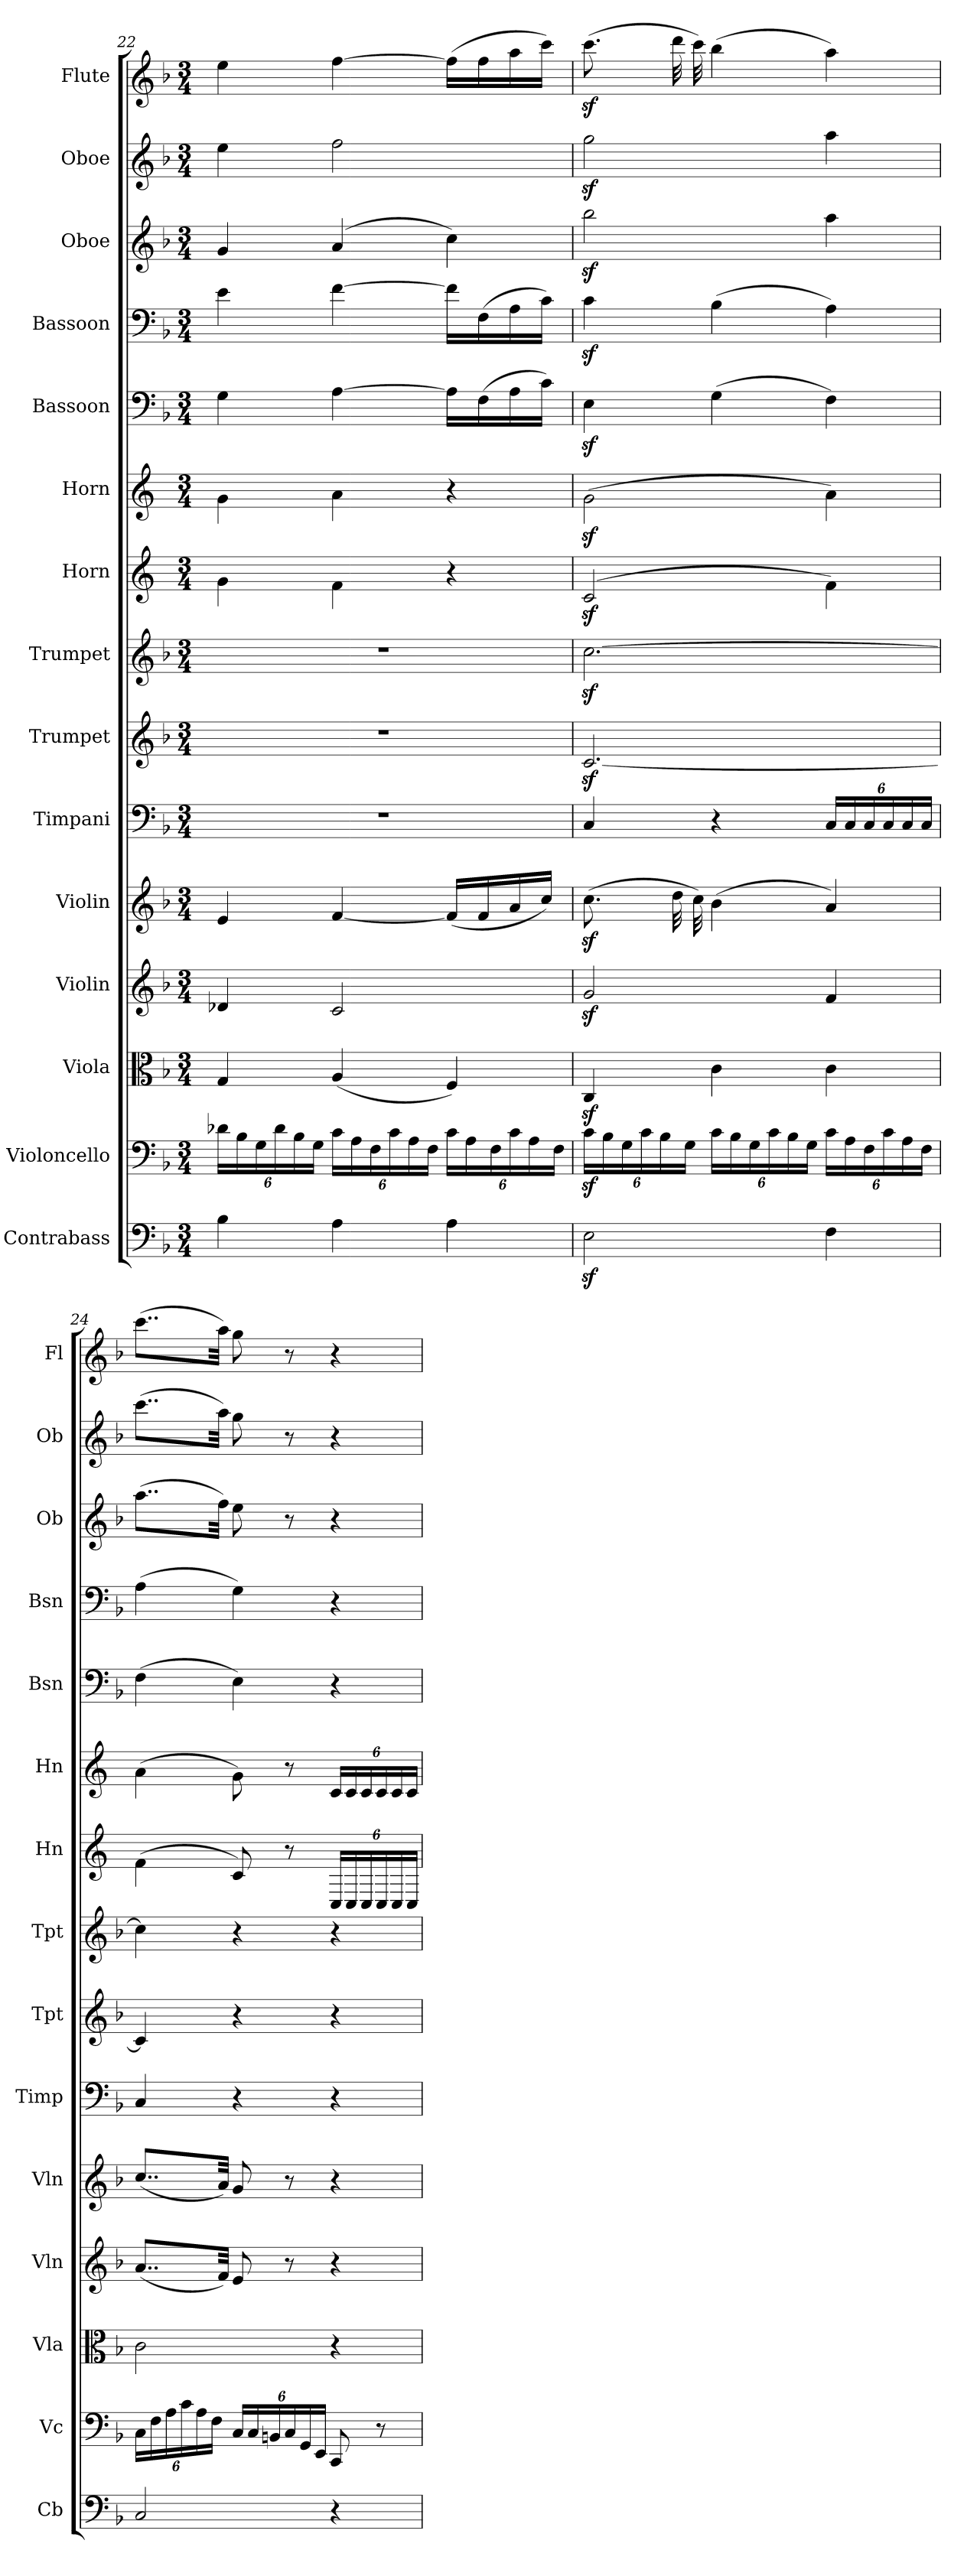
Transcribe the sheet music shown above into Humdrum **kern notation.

**kern	**kern	**kern	**kern	**kern	**kern	**kern	**kern	**kern	**kern	**kern	**kern	**kern	**kern	**kern
*part15	*part14	*part13	*part12	*part11	*part10	*part9	*part8	*part7	*part6	*part5	*part4	*part3	*part2	*part1
*staff15	*staff14	*staff13	*staff12	*staff11	*staff10	*staff9	*staff8	*staff7	*staff6	*staff5	*staff4	*staff3	*staff2	*staff1
*I"Contrabass	*I"Violoncello	*I"Viola	*I"Violin	*I"Violin	*I"Timpani	*I"Trumpet	*I"Trumpet	*I"Horn	*I"Horn	*I"Bassoon	*I"Bassoon	*I"Oboe	*I"Oboe	*I"Flute
*I'Cb	*I'Vc	*I'Vla	*I'Vln	*I'Vln	*I'Timp	*I'Tpt	*I'Tpt	*I'Hn	*I'Hn	*I'Bsn	*I'Bsn	*I'Ob	*I'Ob	*I'Fl
*clefF4	*clefF4	*clefC3	*clefG2	*clefG2	*clefF4	*clefG2	*clefG2	*clefG2	*clefG2	*clefF4	*clefF4	*clefG2	*clefG2	*clefG2
*k[b-]	*k[b-]	*k[b-]	*k[b-]	*k[b-]	*k[b-]	*k[b-]	*k[b-]	*k[]	*k[]	*k[b-]	*k[b-]	*k[b-]	*k[b-]	*k[b-]
*M3/4	*M3/4	*M3/4	*M3/4	*M3/4	*M3/4	*M3/4	*M3/4	*M3/4	*M3/4	*M3/4	*M3/4	*M3/4	*M3/4	*M3/4
=22	=22	=22	=22	=22	=22	=22	=22	=22	=22	=22	=22	=22	=22	=22
4B-\	24d-X\LL	4G/	4d-X/	4e/	2.r	2.r	2.r	4g\	4g\	4G\	4e\	4g/	4ee\	4ee\
.	24B-\	.	.	.	.	.	.	.	.	.	.	.	.	.
.	24G\	.	.	.	.	.	.	.	.	.	.	.	.	.
.	24d-\	.	.	.	.	.	.	.	.	.	.	.	.	.
.	24B-\	.	.	.	.	.	.	.	.	.	.	.	.	.
.	24G\JJ	.	.	.	.	.	.	.	.	.	.	.	.	.
4A\	24c\LL	(4A/	2c/	[4f/	.	.	.	4f\	4a\	[4A\	[4f\	(4a/	2ff\	[4ff\
.	24A\	.	.	.	.	.	.	.	.	.	.	.	.	.
.	24F\	.	.	.	.	.	.	.	.	.	.	.	.	.
.	24c\	.	.	.	.	.	.	.	.	.	.	.	.	.
.	24A\	.	.	.	.	.	.	.	.	.	.	.	.	.
.	24F\JJ	.	.	.	.	.	.	.	.	.	.	.	.	.
4A\	24c\LL	4F/)	.	(16f/LL]	.	.	.	4r	4r	16A\LL]	16f\LL]	4cc\)	.	(16ff\LL]
.	24A\	.	.	.	.	.	.	.	.	.	.	.	.	.
.	.	.	.	16f/	.	.	.	.	.	(16F\	(16F\	.	.	16ff\
.	24F\	.	.	.	.	.	.	.	.	.	.	.	.	.
.	24c\	.	.	16a/	.	.	.	.	.	16A\	16A\	.	.	16aa\
.	24A\	.	.	.	.	.	.	.	.	.	.	.	.	.
.	.	.	.	16cc/JJ)	.	.	.	.	.	16c\JJ)	16c\JJ)	.	.	16ccc\JJ)
.	24F\JJ	.	.	.	.	.	.	.	.	.	.	.	.	.
=23	=23	=23	=23	=23	=23	=23	=23	=23	=23	=23	=23	=23	=23	=23
2Ez\	24cz\LL	4Cz/	2gz/	(8.ccz\	4C/	[2.cz/	[2.ccz\	(2cz/	(2gz\	4Ez\	4cz\	2bb-z\	2ggz\	(8.cccz\
.	24B-\	.	.	.	.	.	.	.	.	.	.	.	.	.
.	24G\	.	.	.	.	.	.	.	.	.	.	.	.	.
.	24c\	.	.	.	.	.	.	.	.	.	.	.	.	.
.	24B-\	.	.	.	.	.	.	.	.	.	.	.	.	.
.	.	.	.	32dd\	.	.	.	.	.	.	.	.	.	32ddd\
.	24G\JJ	.	.	.	.	.	.	.	.	.	.	.	.	.
.	.	.	.	32cc\)	.	.	.	.	.	.	.	.	.	32ccc\)
.	24c\LL	4c\	.	(4b-\	4r	.	.	.	.	(4G\	(4B-\	.	.	(4bb-\
.	24B-\	.	.	.	.	.	.	.	.	.	.	.	.	.
.	24G\	.	.	.	.	.	.	.	.	.	.	.	.	.
.	24c\	.	.	.	.	.	.	.	.	.	.	.	.	.
.	24B-\	.	.	.	.	.	.	.	.	.	.	.	.	.
.	24G\JJ	.	.	.	.	.	.	.	.	.	.	.	.	.
4F\	24c\LL	4c\	4f/	4a/)	24C/LL	.	.	4f\)	4a\)	4F\)	4A\)	4aa\	4aa\	4aa\)
.	24A\	.	.	.	24C/	.	.	.	.	.	.	.	.	.
.	24F\	.	.	.	24C/	.	.	.	.	.	.	.	.	.
.	24c\	.	.	.	24C/	.	.	.	.	.	.	.	.	.
.	24A\	.	.	.	24C/	.	.	.	.	.	.	.	.	.
.	24F\JJ	.	.	.	24C/JJ	.	.	.	.	.	.	.	.	.
=24	=24	=24	=24	=24	=24	=24	=24	=24	=24	=24	=24	=24	=24	=24
2C/	24C\LL	2c\	(8..a/L	(8..cc/L	4C/	4c/]	4cc\]	(4f\	(4a\	(4F\	(4A\	(8..aa\L	(8..ccc\L	(8..ccc\L
.	24F\	.	.	.	.	.	.	.	.	.	.	.	.	.
.	24A\	.	.	.	.	.	.	.	.	.	.	.	.	.
.	24c\	.	.	.	.	.	.	.	.	.	.	.	.	.
.	24A\	.	.	.	.	.	.	.	.	.	.	.	.	.
.	24F\JJ	.	.	.	.	.	.	.	.	.	.	.	.	.
.	.	.	32f/Jkk)	32a/Jkk)	.	.	.	.	.	.	.	32ff\Jkk)	32aa\Jkk)	32aa\Jkk)
.	24C/LL	.	8e/	8g/	4r	4r	4r	8c/)	8g\)	4E\)	4G\)	8ee\	8gg\	8gg\
.	24C/	.	.	.	.	.	.	.	.	.	.	.	.	.
.	24BBn/	.	.	.	.	.	.	.	.	.	.	.	.	.
.	24C/	.	8r	8r	.	.	.	8r	8r	.	.	8r	8r	8r
.	24GG/	.	.	.	.	.	.	.	.	.	.	.	.	.
.	24EE/JJ	.	.	.	.	.	.	.	.	.	.	.	.	.
4r	8CC/	4r	4r	4r	4r	4r	4r	24C/LL	24c/LL	4r	4r	4r	4r	4r
.	.	.	.	.	.	.	.	24C/	24c/	.	.	.	.	.
.	.	.	.	.	.	.	.	24C/	24c/	.	.	.	.	.
.	8r	.	.	.	.	.	.	24C/	24c/	.	.	.	.	.
.	.	.	.	.	.	.	.	24C/	24c/	.	.	.	.	.
.	.	.	.	.	.	.	.	24C/JJ	24c/JJ	.	.	.	.	.
=	=	=	=	=	=	=	=	=	=	=	=	=	=	=
*-	*-	*-	*-	*-	*-	*-	*-	*-	*-	*-	*-	*-	*-	*-
